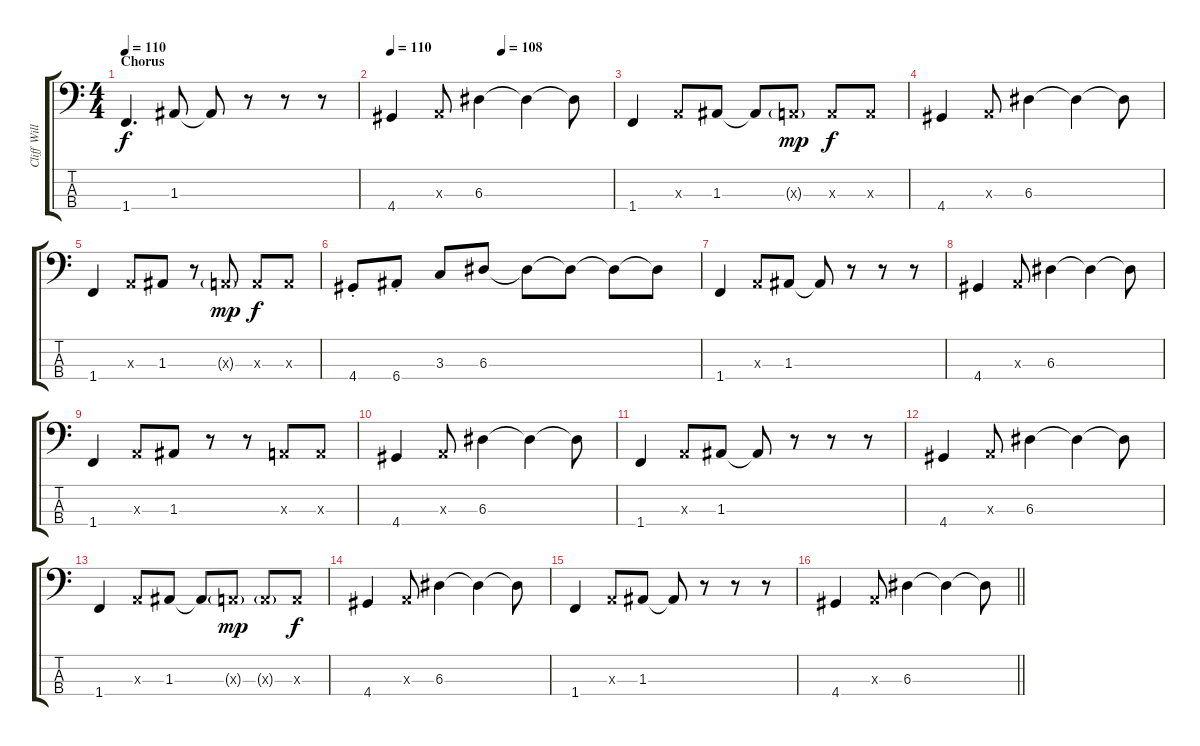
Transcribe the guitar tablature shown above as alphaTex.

\track ("Cliff Williams" "Cliff Will") {instrument electricbassfinger}
\staff {score tabs}
\tuning (G2 D2 A1 E1) {hide}
\ts (4 4)
\section ("" "Chorus")
\tempo 110
\clef f4
\ks c
1.4.4{d dy f} 1.3.8 1.3{t}.8 r.8 r.8 r.8 |
\tempo 110
\tempo (108 0.5)
4.4.4 0.3{x}.8 6.3.4 6.3{t}.4 6.3{t}.8 |
1.4.4 0.3{x}.8 1.3.8 1.3{t}.8 0.3{g x}.8{dy mp} 0.3{x}.8{dy f} 0.3{x}.8 |
4.4.4 0.3{x}.8 6.3.4 6.3{t}.4 6.3{t}.8 |
1.4.4 0.3{x}.8 1.3.8 r.8 0.3{g x}.8{dy mp} 0.3{x}.8{dy f} 0.3{x}.8 |
4.4{st}.8 6.4{st}.8 3.3.8 6.3.8 6.3{t}.8 6.3{t}.8 6.3{t}.8 6.3{t}.8 |
1.4.4 0.3{x}.8 1.3.8 1.3{t}.8 r.8 r.8 r.8 |
4.4.4 0.3{x}.8 6.3.4 6.3{t}.4 6.3{t}.8 |
1.4.4 0.3{x}.8 1.3.8 r.8 r.8 0.3{x}.8 0.3{x}.8 |
4.4.4 0.3{x}.8 6.3.4 6.3{t}.4 6.3{t}.8 |
1.4.4 0.3{x}.8 1.3.8 1.3{t}.8 r.8 r.8 r.8 |
4.4.4 0.3{x}.8 6.3.4 6.3{t}.4 6.3{t}.8 |
1.4.4 0.3{x}.8 1.3.8 1.3{t}.8 0.3{g x}.8{dy mp} 0.3{g x}.8 0.3{x}.8{dy f} |
4.4.4 0.3{x}.8 6.3.4 6.3{t}.4 6.3{t}.8 |
1.4.4 0.3{x}.8 1.3.8 1.3{t}.8 r.8 r.8 r.8 |
\barLineRight lightlight
4.4.4 0.3{x}.8 6.3.4 6.3{t}.4 6.3{t}.8
